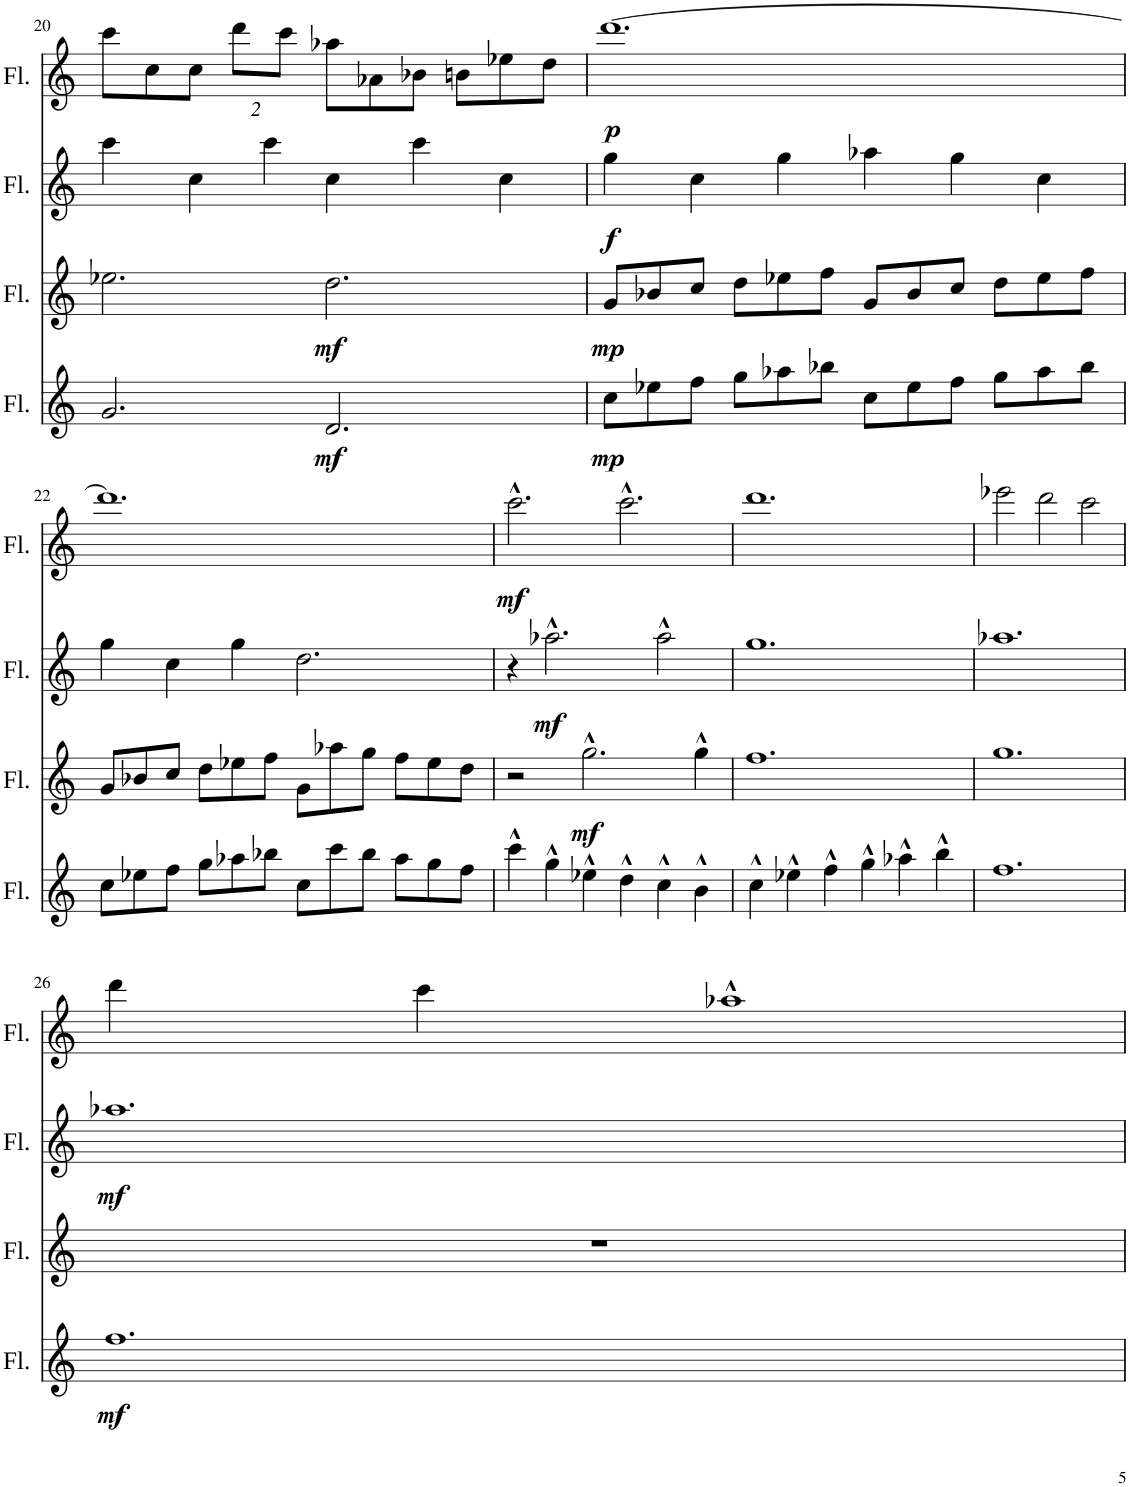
**kern	**dynam	**kern	**dynam	**kern	**dynam	**kern	**dynam
*part4	*part4	*part3	*part3	*part2	*part2	*part1	*part1
*staff4	*staff4	*staff3	*staff3	*staff2	*staff2	*staff1	*staff1
*I"Flute	*	*I"Flute	*	*I"Flute	*	*I"Flute	*
*I'Fl.	*	*I'Fl.	*	*I'Fl.	*	*I'Fl.	*
!!LO:PB:g=z
*clefG2	*	*clefG2	*	*clefG2	*	*clefG2	*
*k[]	*	*k[]	*	*k[]	*	*k[]	*
*M12/8	*	*M12/8	*	*M12/8	*	*M12/8	*
=20	=20	=20	=20	=20	=20	=20	=20
2.g/	.	2.ee-X\	.	4ccc\	.	8ccc\L	.
.	.	.	.	.	.	8cc\	.
.	.	.	.	4cc\	.	8cc\J	.
*	*	*	*	*	*	*Xbrackettup	*
.	.	.	.	.	.	16%3ddd\L	.
.	.	.	.	4ccc\	.	.	.
.	.	.	.	.	.	16%3ccc\J	.
!	!LO:DY:b	!	!LO:DY:b	!	!	!	!
2.d/	mf	2.dd\	mf	4cc\	.	8aa-X\L	.
.	.	.	.	.	.	8a-X\	.
.	.	.	.	4ccc\	.	8b-X\J	.
.	.	.	.	.	.	8bn\L	.
.	.	.	.	4cc\	.	8ee-X\	.
.	.	.	.	.	.	8dd\J	.
=21	=21	=21	=21	=21	=21	=21	=21
!	!LO:DY:b	!	!LO:DY:b	!	!LO:DY:b	!	!LO:DY:b
8cc\L	mp	8g/L	mp	4gg\	f	[1.ddd	p
8ee-X\	.	8b-X/	.	.	.	.	.
8ff\J	.	8cc/J	.	4cc\	.	.	.
8gg\L	.	8dd\L	.	.	.	.	.
8aa-X\	.	8ee-X\	.	4gg\	.	.	.
8bb-X\J	.	8ff\J	.	.	.	.	.
8cc\L	.	8g/L	.	4aa-X\	.	.	.
8ee-\	.	8b-/	.	.	.	.	.
8ff\J	.	8cc/J	.	4gg\	.	.	.
8gg\L	.	8dd\L	.	.	.	.	.
8aa-\	.	8ee-\	.	4cc\	.	.	.
8bb-\J	.	8ff\J	.	.	.	.	.
!!LO:LB:g=z
=22	=22	=22	=22	=22	=22	=22	=22
8cc\L	.	8g/L	.	4gg\	.	1.ddd]	.
8ee-X\	.	8b-X/	.	.	.	.	.
8ff\J	.	8cc/J	.	4cc\	.	.	.
8gg\L	.	8dd\L	.	.	.	.	.
8aa-X\	.	8ee-X\	.	4gg\	.	.	.
8bb-X\J	.	8ff\J	.	.	.	.	.
8cc\L	.	8g\L	.	2.dd\	.	.	.
8ccc\	.	8aa-X\	.	.	.	.	.
8bb-\J	.	8gg\J	.	.	.	.	.
8aa-\L	.	8ff\L	.	.	.	.	.
8gg\	.	8ee-\	.	.	.	.	.
8ff\J	.	8dd\J	.	.	.	.	.
=23	=23	=23	=23	=23	=23	=23	=23
!	!	!	!	!	!	!	!LO:DY:b
4ccc^^\	.	2r	.	4r	.	2.ccc^^\	mf
!	!	!	!	!	!LO:DY:b	!	!
4gg^^\	.	.	.	2.aa-X^^\	mf	.	.
!	!	!	!LO:DY:b	!	!	!	!
4ee-X^^\	.	2.gg^^\	mf	.	.	.	.
4dd^^\	.	.	.	.	.	2.ccc^^\	.
4cc^^\	.	.	.	2aa-^^\	.	.	.
4b^^\	.	4gg^^\	.	.	.	.	.
=24	=24	=24	=24	=24	=24	=24	=24
4cc^^\	.	1.ff	.	1.gg	.	1.ddd	.
4ee-X^^\	.	.	.	.	.	.	.
4ff^^\	.	.	.	.	.	.	.
4gg^^\	.	.	.	.	.	.	.
4aa-X^^\	.	.	.	.	.	.	.
4bb^^\	.	.	.	.	.	.	.
=25	=25	=25	=25	=25	=25	=25	=25
1.ff	.	1.gg	.	1.aa-X	.	2eee-X\	.
.	.	.	.	.	.	2ddd\	.
.	.	.	.	.	.	2ccc\	.
!!LO:LB:g=z
=26	=26	=26	=26	=26	=26	=26	=26
!	!LO:DY:b	!	!	!	!LO:DY:b	!	!
1.ff	mf	1.r	.	1.aa-X	mf	4ddd\	.
.	.	.	.	.	.	4ccc\	.
.	.	.	.	.	.	1aa-X^^	.
=	=	=	=	=	=	=	=
*-	*-	*-	*-	*-	*-	*-	*-
